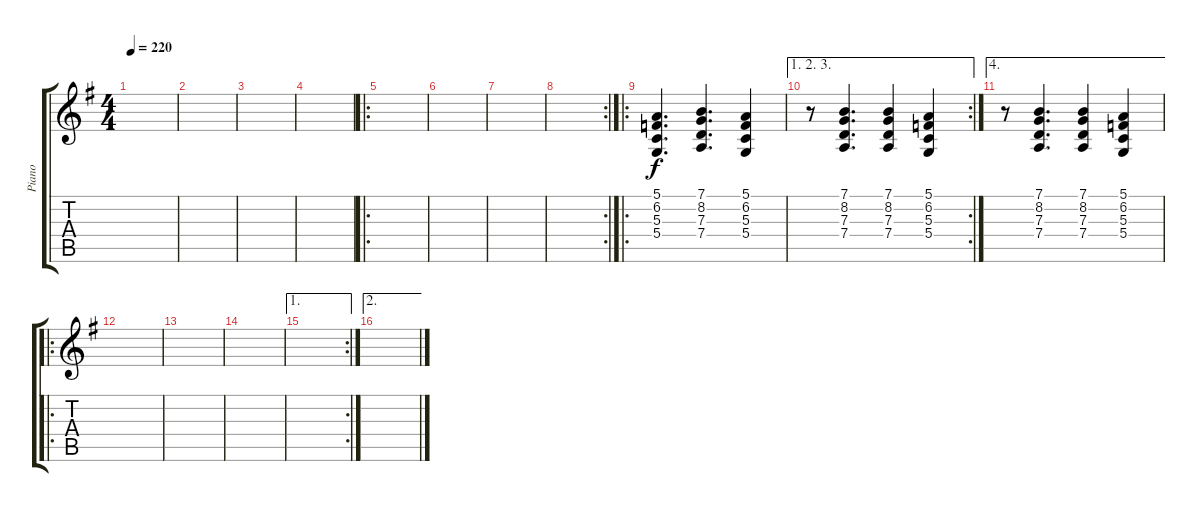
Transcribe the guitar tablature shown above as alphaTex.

\track ("Piano" "Piano") {instrument brightacousticpiano}
\staff {score tabs}
\tuning (E4 B3 G3 D3 A2 E2) {hide}
\ts (4 4)
\tempo 220
\clef g2
\ks g
|
|
|
|
\ro
|
|
|
\rc 2
|
\ro
(5.1 6.2 5.3 5.4).4{d} (7.1 8.2 7.3 7.4).4{d} (5.1 6.2 5.3 5.4).4 |
\ae (1 2 3)
\rc 2
r.8 (7.1 8.2 7.3 7.4).4{d} (7.1 8.2 7.3 7.4).4 (5.1 6.2 5.3 5.4).4 |
\ae 4
r.8 (7.1 8.2 7.3 7.4).4{d} (7.1 8.2 7.3 7.4).4 (5.1 6.2 5.3 5.4).4 |
\ro
|
|
|
\ae 1
\rc 2
|
\ae 2
